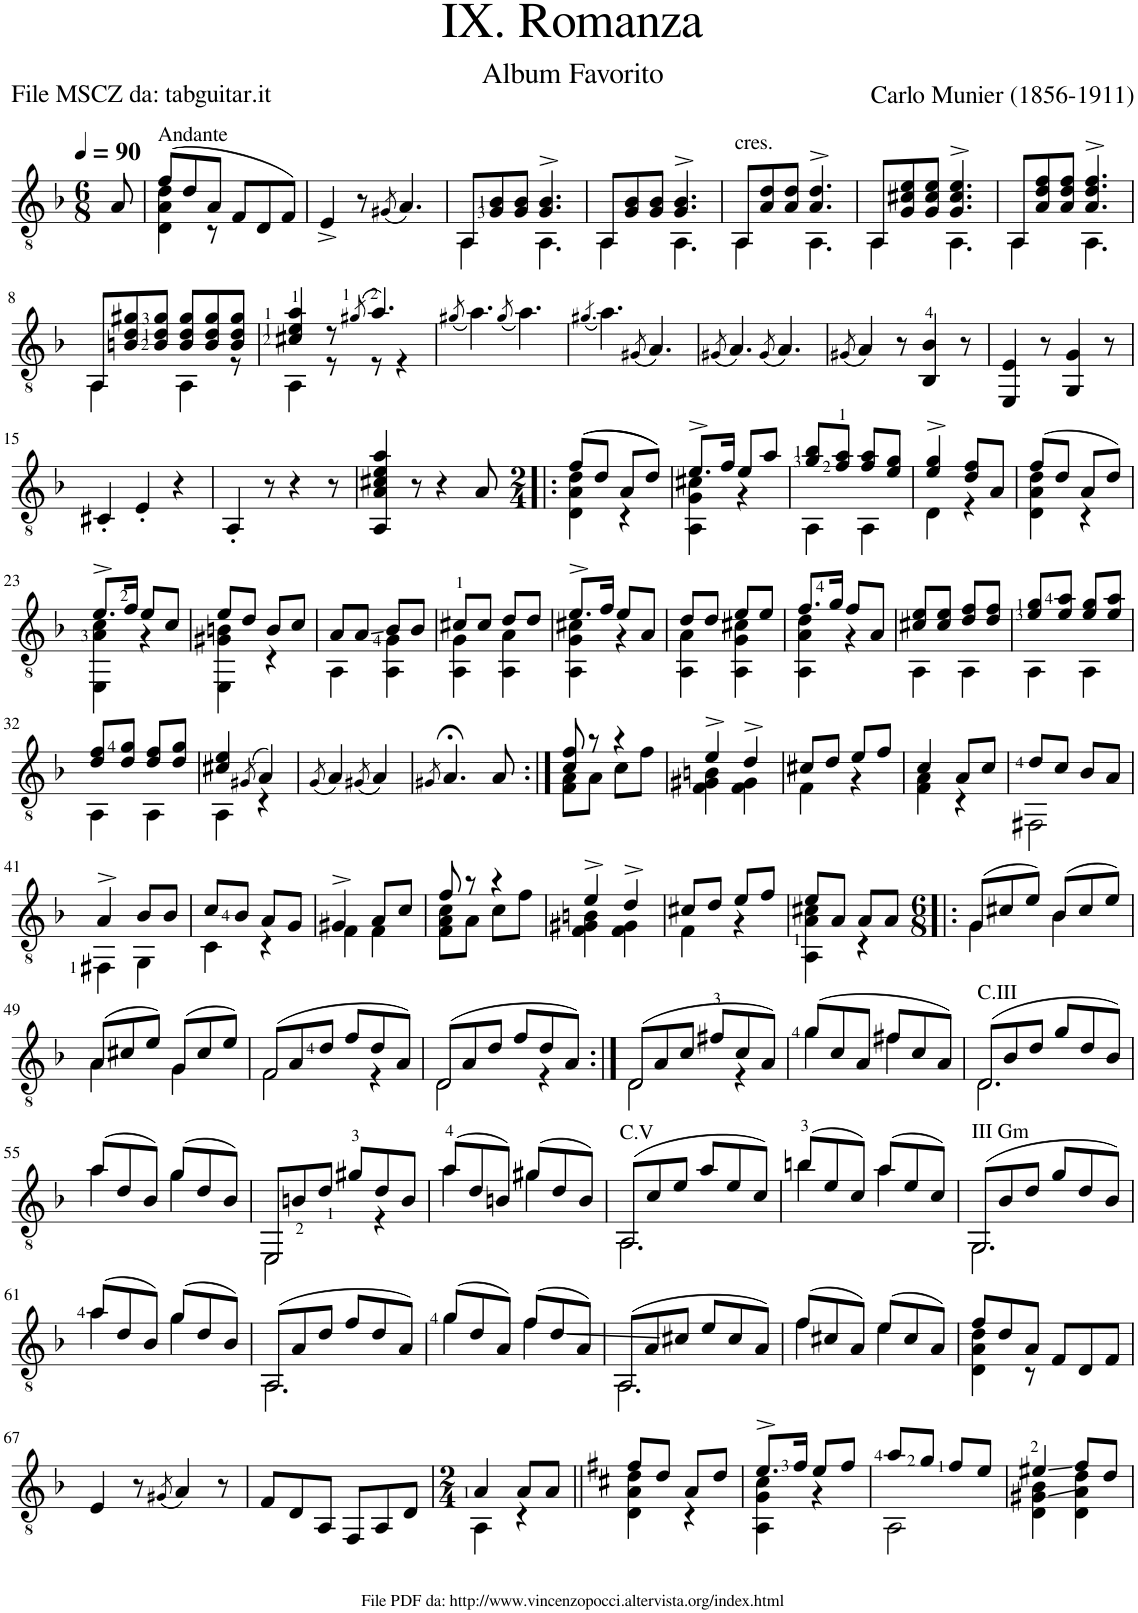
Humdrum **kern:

**kern
*part1
*staff1
*I"Guitar
*I'Guit.
*clefGv2
*k[b-]
*M6/8
*MM90
=
8A/
=1
*^
!LO:TX:a:t=Andante	!
(8f/L	4D\ 4A\ 4d\
8d/	.
8A/J	8r
8F/L	4.ryy
8D/	.
8F/J)	.
*v	*v
=2
4E^/
8r
(8qG#X/
4.A/)
=3
*^
8AA/L	4.AA\
8G/ 8B-/	.
8G/ 8B-/J	.
4.G/^ 4.B-/^	4.AA\
=4	=4
8AA/L	4.AA\
8G/ 8B-/	.
8G/ 8B-/J	.
4.G/^ 4.B-/^	4.AA\
=5	=5
!LO:TX:a:t=cres.	!
8AA/L	4.AA\
8A/ 8d/	.
8A/ 8d/J	.
4.A/^ 4.d/^	4.AA\
=6	=6
8AA/L	4.AA\
8G/ 8c#X/ 8e/	.
8G/ 8c#/ 8e/J	.
4.G/^ 4.c#/^ 4.e/^	4.AA\
=7	=7
8AA/L	4.AA\
8A/ 8d/ 8f/	.
8A/ 8d/ 8f/J	.
4.A/^ 4.d/^ 4.f/^	4.AA\
!!LO:LB:g=z	!!
=8	=8
8AA/L	4.AA\
8Bn/ 8d/ 8g#X/	.
8B/ 8d/ 8g#/J	.
8B/ 8d/ 8g#/L	4AA\
8B/ 8d/ 8g#/	.
8B/ 8d/ 8g#/J	8r
=9	=9
4c#X/ 4e/ 4a/	4AA\
8r	8r
(8qg#X/	.
4.a/)	8r
.	4r
*v	*v
=10
(8qg#X/
4.a\)
(8qg#/
4.a\)
=11
(4qg#X/
4.a\)
(8qG#X/
4.A/)
=12
(8qG#X/
4.A/)
(8qG#/
4.A/)
=13
(8qG#X/
4A/)
8r
4BB-/ 4B-/
8r
=14
4EE/ 4E/
8r
4GG/ 4G/
8r
!!LO:LB:g=z
=15
4C#X'/
4E'/
4r
=16
4AA'/
8r
4r
8r
=17
4AA/ 4A/ 4c#X/ 4e/ 4a/
8r
4r
8A/
=18!|:
*M2/4
*^
((8f/L	4D\ 4A\ 4d\
8d/J	.
8A/L	4r
8d/J))	.
=19	=19
8.e^/L	4AA\ 4G\ 4c#X\
16f/Jk	.
8e/L	4r
8a/J	.
=20	=20
8g/ 8b-/L	4AA\
8f/ 8a/J	.
8f/ 8a/L	4AA\
8e/ 8g/J	.
=21	=21
4e/^ 4g/^	4D\
8d/ 8f/L	4r
8A/J	.
=22	=22
(8f/L	4D\ 4A\ 4d\
8d/J	.
8A/L	4r
8d/J)	.
!!LO:LB:g=z	!!
=23	=23
8.e^/L	4EE\ 4A\ 4c\
16f/Jk	.
8e/L	4r
8c/J	.
=24	=24
8e/L	4EE\ 4G#X\ 4Bn\
8d/J	.
8B/L	4r
8c/J	.
=25	=25
8A/L	4AA\
8A/J	.
8B-/L	4AA\ 4G\
8B-/J	.
=26	=26
8c#X/L	4AA\ 4G\
8c#/J	.
8d/L	4AA\ 4A\
8d/J	.
=27	=27
8.e^/L	4AA\ 4G\ 4c#X\
16f/Jk	.
8e/L	4r
8A/J	.
=28	=28
8d/L	4AA\ 4A\
8d/J	.
8e/L	4AA\ 4G\ 4c#X\
8e/J	.
=29	=29
8.f/L	4AA\ 4A\ 4d\
16g/Jk	.
8f/L	4r
8A/J	.
=30	=30
8c#X/ 8e/L	4AA\
8c#/ 8e/J	.
8d/ 8f/L	4AA\
8d/ 8f/J	.
=31	=31
8e/ 8g/L	4AA\
8e/ 8a/J	.
8e/ 8g/L	4AA\
8e/ 8a/J	.
!!LO:LB:g=z	!!
=32	=32
8d/ 8f/L	4AA\
8d/ 8g/J	.
8d/ 8f/L	4AA\
8d/ 8g/J	.
=33	=33
4c#X/ 4e/	4AA\
(8qG#X/	.
4A/)	4r
*v	*v
=34
(8qG/
4A/)
(8qG#X/
4A/)
=35
8qG#X/
4.A;</
8A/
=36:|!
*^
8c/ 8f/	8F\ 8A\L
8r	8A\J
4r	8c\L
.	8f\J
=37	=37
4e^/	4F\ 4G#X\ 4Bn\
4d^/	4F\ 4G#\
=38	=38
8c#X/L	4F\
8d/J	.
8e/L	4r
8f/J	.
=39	=39
4c/	4F\ 4A\
8A/L	4r
8c/J	.
=40	=40
8d/L	2FF#X\
8c/J	.
8B-/L	.
8A/J	.
!!LO:LB:g=z	!!
=41	=41
4A^/	4FF#X\
8B-/L	4GG\
8B-/J	.
=42	=42
8c/L	4C\
8B-/J	.
8A/L	4r
8G/J	.
=43	=43
4G#X^/	4F\
8A/L	4F\
8c/J	.
=44	=44
8f/	8F\ 8A\ 8c\L
8r	8A\J
4r	8c\L
.	8f\J
=45	=45
4e^/	4F\ 4G#X\ 4Bn\
4d^/	4F\ 4G#\
=46	=46
8c#X/L	4F\
8d/J	.
8e/L	4r
8f/J	.
=47	=47
8e/L	4AA\ 4A\ 4c#X\
8A/J	.
8A/L	4r
8A/J	.
=48!|:	=48!|:
*M6/8	*
(8G/L	4.G\
8c#X/	.
8e/J)	.
(8B-/L	4.B-\
8c#/	.
8e/J)	.
!!LO:LB:g=z	!!
=49	=49
(8A/L	4.A\
8c#X/	.
8e/J)	.
(8G/L	4.G\
8c#/	.
8e/J)	.
=50	=50
!LO:N:head=open	!
(8F/L	2F\
8A/	.
8d/J	.
8f/L	.
8d/	4r
8A/J)	.
=51	=51
!LO:N:head=open	!
(8D/L	2D\
8A/	.
8d/J	.
8f/L	.
8d/	4r
8A/J)	.
=52:|!	=52:|!
!LO:N:head=open	!
(8D/L	2D\
8A/	.
8c/J	.
8f#X/L	.
8c/	4r
8A/J)	.
=53	=53
(8g/L	4.g\
8c/	.
8A/J	.
8f#X/L	4.f#\
8c/	.
8A/J)	.
=54	=54
!LO:TX:a:t=C.III	!
!LO:N:head=open	!
(8D/L	2.D\
8B-/	.
8d/J	.
8g/L	.
8d/	.
8B-/J)	.
!!LO:LB:g=z	!!
=55	=55
(8a/L	4.a\
8d/	.
8B-/J)	.
(8g/L	4.g\
8d/	.
8B-/J)	.
=56	=56
!LO:N:head=open	!
8EE/L	2EE\
8Bn/	.
8d/J	.
8g#X/L	.
8d/	4r
8B/J	.
=57	=57
(8a/L	4.a\
8d/	.
8Bn/J)	.
(8g#X/L	4.g#\
8d/	.
8B/J)	.
=58	=58
!LO:TX:a:t=C.V	!
!LO:N:head=open	!
(8AA/L	2.AA\
8c/	.
8e/J	.
8a/L	.
8e/	.
8c/J)	.
=59	=59
(8bn/L	4.b\
8e/	.
8c/J)	.
(8a/L	4.a\
8e/	.
8c/J)	.
=60	=60
!LO:TX:a:t=III Gm	!
!LO:N:head=open	!
(8GG/L	2.GG\
8B-/	.
8d/J	.
8g/L	.
8d/	.
8B-/J)	.
!!LO:LB:g=z	!!
=61	=61
(8a/L	4.a\
8d/	.
8B-/J)	.
(8g/L	4.g\
8d/	.
8B-/J)	.
=62	=62
!LO:N:head=open	!
(8AA/L	2.AA\
8A/	.
8d/J	.
8f/L	.
8d/	.
8A/J)	.
=63	=63
(8g/L	4.g\
8d/	.
8A/J)	.
(8f/L	4.f\
8d/	.
8A/J)	.
=64	=64
!LO:N:head=open	!
(8AA/L	2.AA\
8A/	.
8c#X/J	.
8e/L	.
8c#/	.
8A/J)	.
=65	=65
(8f/L	4.f\
8c#X/	.
8A/J)	.
(8e/L	4.e\
8c#/	.
8A/J)	.
=66	=66
8f/L	4D\ 4A\ 4d\
8d/	.
8A/J	8r
8F/L	4.ryy
8D/	.
8F/J	.
*v	*v
!!LO:LB:g=z
=67
4E/
8r
(8qG#X/
4A/)
8r
=68
8F/L
8D/
8AA/J
8FF/L
8AA/
8D/J
=69
*M2/4
*^
4A/	4AA\
8A/L	4r
8A/J	.
=70||	=70||
*k[f#c#]	*
8f#/L	4D\ 4A\ 4d\
8d/J	.
8A/L	4r
8d/J	.
=71	=71
8.e^/L	4AA\ 4G\ 4c#\
16f#/Jk	.
8e/L	4r
8f#/J	.
=72	=72
8a/L	2AA\
8g/J	.
8f#/L	.
8e/J	.
=73	=73
4e#X/	4D\ 4G#X\ 4B\
8f#/L	4D\ 4A\ 4d\
8d/J	.
*v	*v
=
*-
